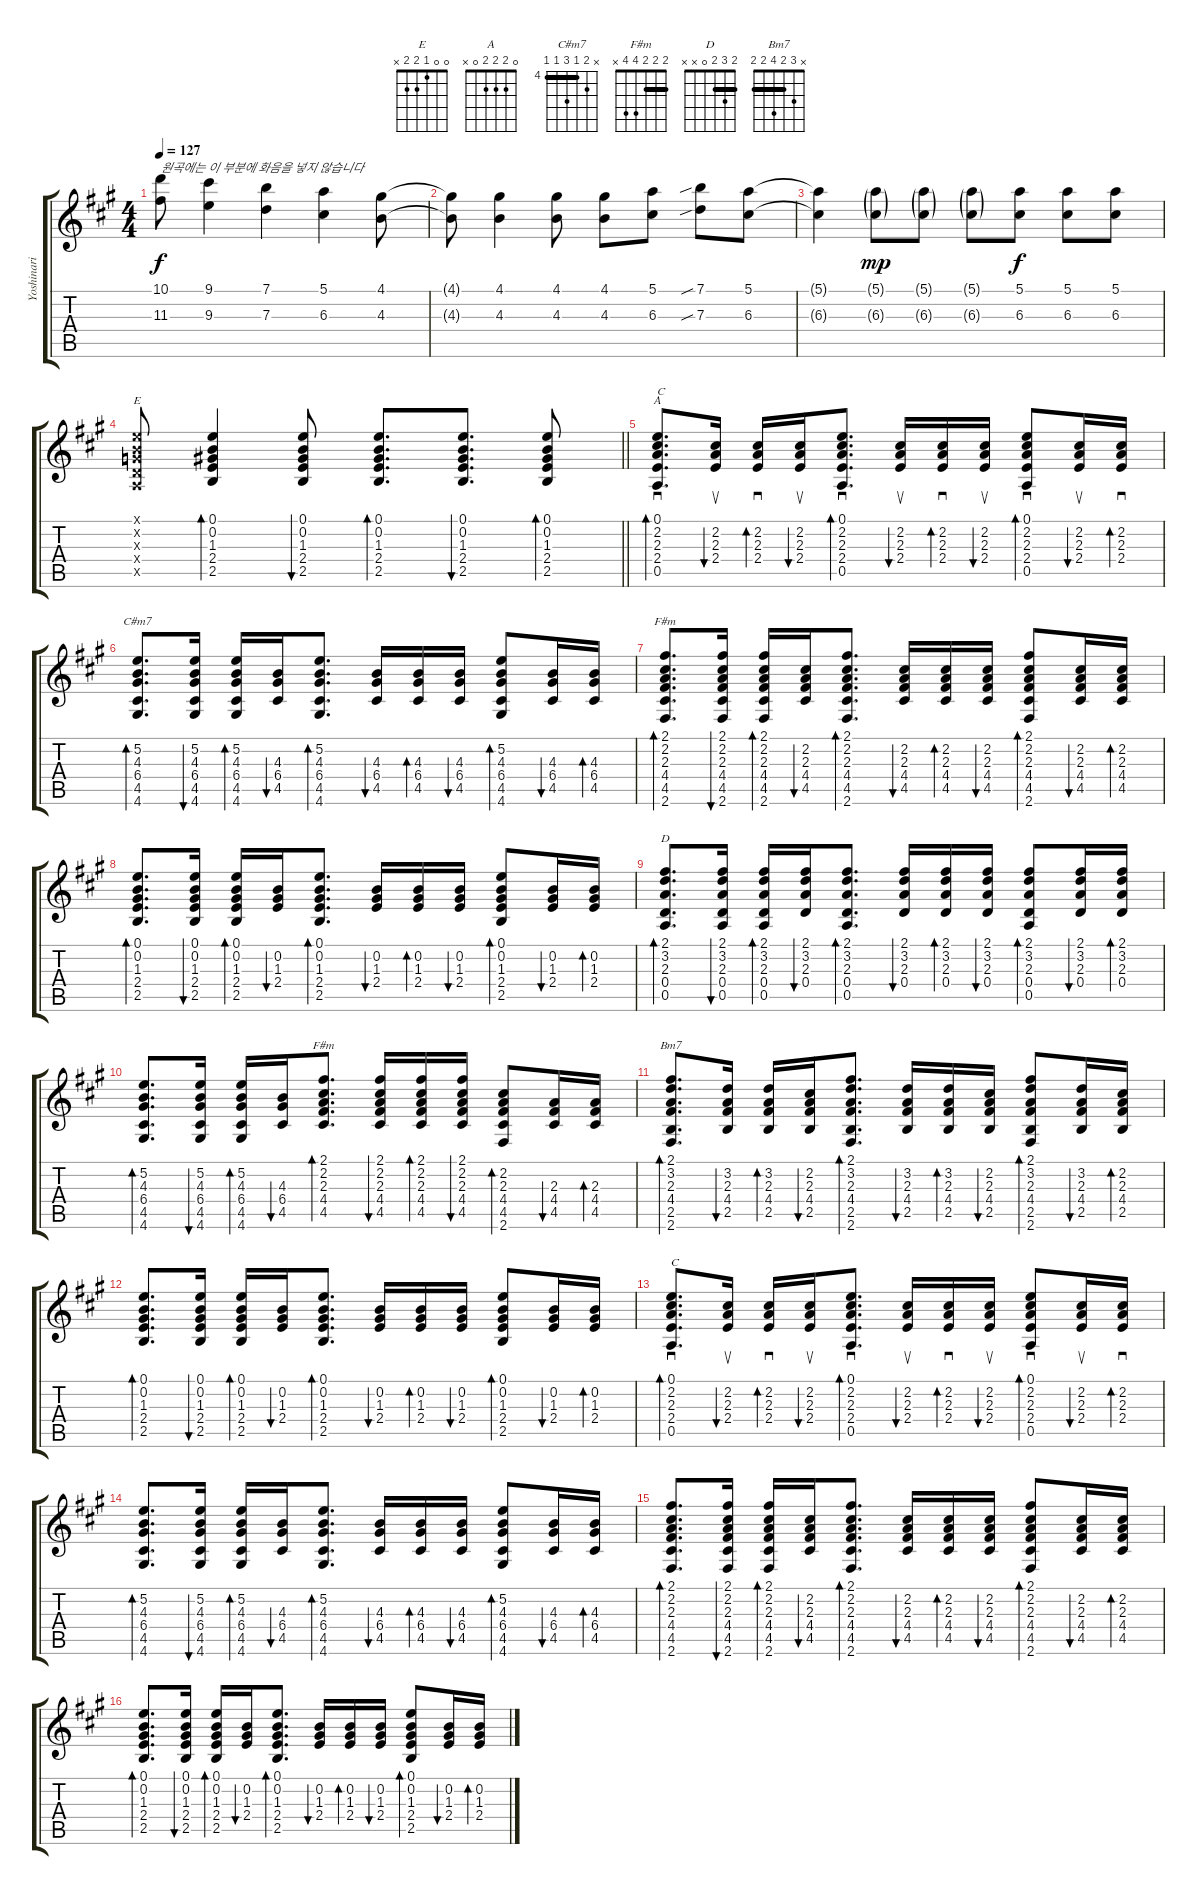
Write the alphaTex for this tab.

\track ("Yoshinari (Pepe) Tokuoka" "Yoshinari ") {instrument acousticguitarsteel}
\staff {score tabs}
\tuning (E4 B3 G3 D3 A2 E2) {hide}
\chord ("E" 0 0 1 2 2 x)
\chord ("A" 0 2 2 2 0 x)
\chord ("C#m7" x 5 4 6 4 4) {firstfret 4 barre 4}
\chord ("F#m" x 2 2 4 4 2) {barre 2}
\chord ("D" 2 3 2 0 x x) {barre 2}
\chord ("F#m" 2 2 2 4 4 x) {barre 2}
\chord ("Bm7" x 3 2 4 2 2) {barre 2}
\ts (4 4)
\tempo 127
\clef g2
\ks a
(10.1 11.3).8{txt "원곡에는 이 부분에 화음을 넣지 않습니다" dy f} (9.1 9.3).4 (7.1 7.3).4 (5.1 6.3).4 (4.1 4.3).8 |
(4.1{t} 4.3{t}).8 (4.1 4.3).4 (4.1 4.3).8 (4.1 4.3).8 (5.1 6.3).8 (7.1{sib} 7.3{sib}).8 (5.1 6.3).8 |
(5.1{t} 6.3{t}).4 (5.1{g} 6.3{g}).8{dy mp} (5.1{g} 6.3{g}).8 (5.1{g} 6.3{g}).8 (5.1 6.3).8{dy f} (5.1 6.3).8 (5.1 6.3).8 |
\barLineRight lightlight
(0.1{x} 0.2{x} 0.3{x} 0.4{x} 0.5{x}).8{ch "E"} (0.1 0.2 1.3 2.4 2.5).4{bd 60} (0.1 0.2 1.3 2.4 2.5).8{bu 60} (0.1 0.2 1.3 2.4 2.5).8{d bd 60} (0.1 0.2 1.3 2.4 2.5).8{d bu 60} (0.1 0.2 1.3 2.4 2.5).8{bd 60} |
(0.1 2.2 2.3 2.4 0.5).8{d sd bd 60 ch "A" txt "C" volume 13} (2.2 2.3 2.4).16{su bu 60} (2.2 2.3 2.4).16{sd bd 60} (2.2 2.3 2.4).16{su bu 60} (0.1 2.2 2.3 2.4 0.5).8{d sd bd 60} (2.2 2.3 2.4).16{su bu 60} (2.2 2.3 2.4).16{sd bd 60} (2.2 2.3 2.4).16{su bu 60} (0.1 2.2 2.3 2.4 0.5).8{sd bd 60} (2.2 2.3 2.4).16{su bu 60} (2.2 2.3 2.4).16{sd bd 60} |
(5.2 4.3 6.4 4.5 4.6).8{d bd 60 ch "C#m7"} (5.2 4.3 6.4 4.5 4.6).16{bu 60} (5.2 4.3 6.4 4.5 4.6).16{bd 60} (4.3 6.4 4.5).16{bu 60} (5.2 4.3 6.4 4.5 4.6).8{d bd 60} (4.3 6.4 4.5).16{bu 60} (4.3 6.4 4.5).16{bd 60} (4.3 6.4 4.5).16{bu 60} (5.2 4.3 6.4 4.5 4.6).8{bd 60} (4.3 6.4 4.5).16{bu 60} (4.3 6.4 4.5).16{bd 60} |
(2.1 2.2 2.3 4.4 4.5 2.6).8{d bd 60 ch "F#m"} (2.1 2.2 2.3 4.4 4.5 2.6).16{bu 60} (2.1 2.2 2.3 4.4 4.5 2.6).16{bd 60} (2.2 2.3 4.4 4.5).16{bu 60} (2.1 2.2 2.3 4.4 4.5 2.6).8{d bd 60} (2.2 2.3 4.4 4.5).16{bu 60} (2.2 2.3 4.4 4.5).16{bd 60} (2.2 2.3 4.4 4.5).16{bu 60} (2.1 2.2 2.3 4.4 4.5 2.6).8{bd 60} (2.2 2.3 4.4 4.5).16{bu 60} (2.2 2.3 4.4 4.5).16{bd 60} |
(0.1 0.2 1.3 2.4 2.5).8{d bd 60} (0.1 0.2 1.3 2.4 2.5).16{bu 60} (0.1 0.2 1.3 2.4 2.5).16{bd 60} (0.2 1.3 2.4).16{bu 60} (0.1 0.2 1.3 2.4 2.5).8{d bd 60} (0.2 1.3 2.4).16{bu 60} (0.2 1.3 2.4).16{bd 60} (0.2 1.3 2.4).16{bu 60} (0.1 0.2 1.3 2.4 2.5).8{bd 60} (0.2 1.3 2.4).16{bu 60} (0.2 1.3 2.4).16{bd 60} |
(2.1 3.2 2.3 0.4 0.5).8{d bd 60 ch "D"} (2.1 3.2 2.3 0.4 0.5).16{bu 60} (2.1 3.2 2.3 0.4 0.5).16{bd 60} (2.1 3.2 2.3 0.4).16{bu 60} (2.1 3.2 2.3 0.4 0.5).8{d bd 60} (2.1 3.2 2.3 0.4).16{bu 60} (2.1 3.2 2.3 0.4).16{bd 60} (2.1 3.2 2.3 0.4).16{bu 60} (2.1 3.2 2.3 0.4 0.5).8{bd 60} (2.1 3.2 2.3 0.4).16{bu 60} (2.1 3.2 2.3 0.4).16{bd 60} |
(5.2 4.3 6.4 4.5 4.6).8{d bd 60} (5.2 4.3 6.4 4.5 4.6).16{bu 60} (5.2 4.3 6.4 4.5 4.6).16{bd 60} (4.3 6.4 4.5).16{bu 60} (2.1 2.2 2.3 4.4 4.5).8{d bd 60 ch "F#m"} (2.1 2.2 2.3 4.4 4.5).16{bu 60} (2.1 2.2 2.3 4.4 4.5).16{bd 60} (2.1 2.2 2.3 4.4 4.5).16{bu 60} (2.2 2.3 4.4 4.5 2.6).8{bd 60} (2.3 4.4 4.5).16{bu 60} (2.3 4.4 4.5).16{bd 60} |
(2.1 3.2 2.3 4.4 2.5 2.6).8{d bd 60 ch "Bm7"} (3.2 2.3 4.4 2.5).16{bu 60} (3.2 2.3 4.4 2.5).16{bd 60} (2.2 2.3 4.4 2.5).16{bu 60} (2.1 3.2 2.3 4.4 2.5 2.6).8{d bd 60} (3.2 2.3 4.4 2.5).16{bu 60} (3.2 2.3 4.4 2.5).16{bd 60} (2.2 2.3 4.4 2.5).16{bu 60} (2.1 3.2 2.3 4.4 2.5 2.6).8{bd 60} (3.2 2.3 4.4 2.5).16{bu 60} (2.2 2.3 4.4 2.5).16{bd 60} |
(0.1 0.2 1.3 2.4 2.5).8{d bd 60} (0.1 0.2 1.3 2.4 2.5).16{bu 60} (0.1 0.2 1.3 2.4 2.5).16{bd 60} (0.2 1.3 2.4).16{bu 60} (0.1 0.2 1.3 2.4 2.5).8{d bd 60} (0.2 1.3 2.4).16{bu 60} (0.2 1.3 2.4).16{bd 60} (0.2 1.3 2.4).16{bu 60} (0.1 0.2 1.3 2.4 2.5).8{bd 60} (0.2 1.3 2.4).16{bu 60} (0.2 1.3 2.4).16{bd 60} |
(0.1 2.2 2.3 2.4 0.5).8{d sd bd 60 txt "C" volume 13} (2.2 2.3 2.4).16{su bu 60} (2.2 2.3 2.4).16{sd bd 60} (2.2 2.3 2.4).16{su bu 60} (0.1 2.2 2.3 2.4 0.5).8{d sd bd 60} (2.2 2.3 2.4).16{su bu 60} (2.2 2.3 2.4).16{sd bd 60} (2.2 2.3 2.4).16{su bu 60} (0.1 2.2 2.3 2.4 0.5).8{sd bd 60} (2.2 2.3 2.4).16{su bu 60} (2.2 2.3 2.4).16{sd bd 60} |
(5.2 4.3 6.4 4.5 4.6).8{d bd 60} (5.2 4.3 6.4 4.5 4.6).16{bu 60} (5.2 4.3 6.4 4.5 4.6).16{bd 60} (4.3 6.4 4.5).16{bu 60} (5.2 4.3 6.4 4.5 4.6).8{d bd 60} (4.3 6.4 4.5).16{bu 60} (4.3 6.4 4.5).16{bd 60} (4.3 6.4 4.5).16{bu 60} (5.2 4.3 6.4 4.5 4.6).8{bd 60} (4.3 6.4 4.5).16{bu 60} (4.3 6.4 4.5).16{bd 60} |
(2.1 2.2 2.3 4.4 4.5 2.6).8{d bd 60} (2.1 2.2 2.3 4.4 4.5 2.6).16{bu 60} (2.1 2.2 2.3 4.4 4.5 2.6).16{bd 60} (2.2 2.3 4.4 4.5).16{bu 60} (2.1 2.2 2.3 4.4 4.5 2.6).8{d bd 60} (2.2 2.3 4.4 4.5).16{bu 60} (2.2 2.3 4.4 4.5).16{bd 60} (2.2 2.3 4.4 4.5).16{bu 60} (2.1 2.2 2.3 4.4 4.5 2.6).8{bd 60} (2.2 2.3 4.4 4.5).16{bu 60} (2.2 2.3 4.4 4.5).16{bd 60} |
(0.1 0.2 1.3 2.4 2.5).8{d bd 60} (0.1 0.2 1.3 2.4 2.5).16{bu 60} (0.1 0.2 1.3 2.4 2.5).16{bd 60} (0.2 1.3 2.4).16{bu 60} (0.1 0.2 1.3 2.4 2.5).8{d bd 60} (0.2 1.3 2.4).16{bu 60} (0.2 1.3 2.4).16{bd 60} (0.2 1.3 2.4).16{bu 60} (0.1 0.2 1.3 2.4 2.5).8{bd 60} (0.2 1.3 2.4).16{bu 60} (0.2 1.3 2.4).16{bd 60}
